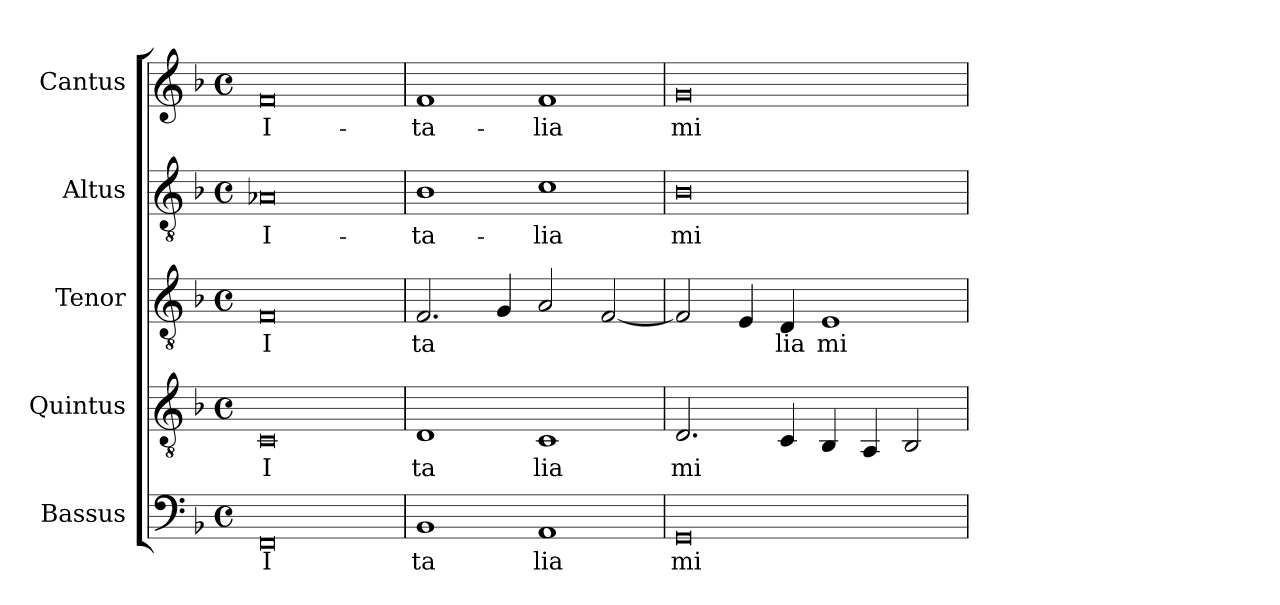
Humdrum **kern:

**kern	**text	**kern	**text	**kern	**text	**kern	**text	**kern	**text
*part5	*part5	*part4	*part4	*part3	*part3	*part2	*part2	*part1	*part1
*staff5	*staff5	*staff4	*staff4	*staff3	*staff3	*staff2	*staff2	*staff1	*staff1
*I"Bassus	*	*I"Quintus	*	*I"Tenor	*	*I"Altus	*	*I"Cantus	*
!!LO:PB:g=z
*stria5	*	*stria5	*	*stria5	*	*stria5	*	*stria5	*
*clefF4	*	*clefGv2	*	*clefGv2	*	*clefGv2	*	*clefG2	*
*k[b-]	*	*k[b-]	*	*k[b-]	*	*k[b-]	*	*k[b-]	*
*F:	*	*F:	*	*F:	*	*F:	*	*F:	*
*M4/4	*	*M4/4	*	*M4/4	*	*M4/4	*	*M4/4	*
*met(c)	*	*met(c)	*	*met(c)	*	*met(c)	*	*met(c)	*
=1	=1	=1	=1	=1	=1	=1	=1	=1	=1
!	!LO:LY:b:cj	!	!LO:LY:b:cj	!	!LO:LY:b:cj	!	!LO:LY:b:cj	!	!LO:LY:b:cj
0FF	I	0C	I	0F	I	0A-X	I-	0f	I-
=2	=2	=2	=2	=2	=2	=2	=2	=2	=2
!	!LO:LY:b:cj	!	!LO:LY:b:cj	!	!LO:LY:b:cj	!	!LO:LY:b:cj	!	!LO:LY:b:cj
1BB-	ta	1D	ta	2.F/	ta	1B-	-ta-	1f	-ta-
!	!	!	!	!	!LO:LY:b:cj	!	!	!	!
.	.	.	.	4G/	.	.	.	.	.
!	!LO:LY:b:cj	!	!LO:LY:b:cj	!	!LO:LY:b:cj	!	!LO:LY:b:cj	!	!LO:LY:b:cj
1AA	lia	1C	lia	2A/	.	1c	-lia	1f	-lia
!	!	!	!	!	!LO:LY:b:cj	!	!	!	!
.	.	.	.	[<2F/	.	.	.	.	.
=3	=3	=3	=3	=3	=3	=3	=3	=3	=3
!	!LO:LY:b:cj	!	!LO:LY:b:cj	!	!LO:LY:b:cj	!	!LO:LY:b:cj	!	!LO:LY:b:cj
0GG	mi	2.D/	mi	2F/]	.	0B-	mi-	0g	mi-
!	!	!	!	!	!LO:LY:b:cj	!	!	!	!
.	.	.	.	4E/	.	.	.	.	.
!	!	!	!LO:LY:b:cj	!	!LO:LY:b:cj	!	!	!	!
.	.	4C/	.	4D/	lia	.	.	.	.
!	!	!	!LO:LY:b:cj	!	!LO:LY:b:cj	!	!	!	!
.	.	4BB-/	.	1E	mi	.	.	.	.
!	!	!	!LO:LY:b:cj	!	!	!	!	!	!
.	.	4AA/	.	.	.	.	.	.	.
!	!	!	!LO:LY:b:cj	!	!	!	!	!	!
.	.	2BB-/	.	.	.	.	.	.	.
=	=	=	=	=	=	=	=	=	=
*-	*-	*-	*-	*-	*-	*-	*-	*-	*-
